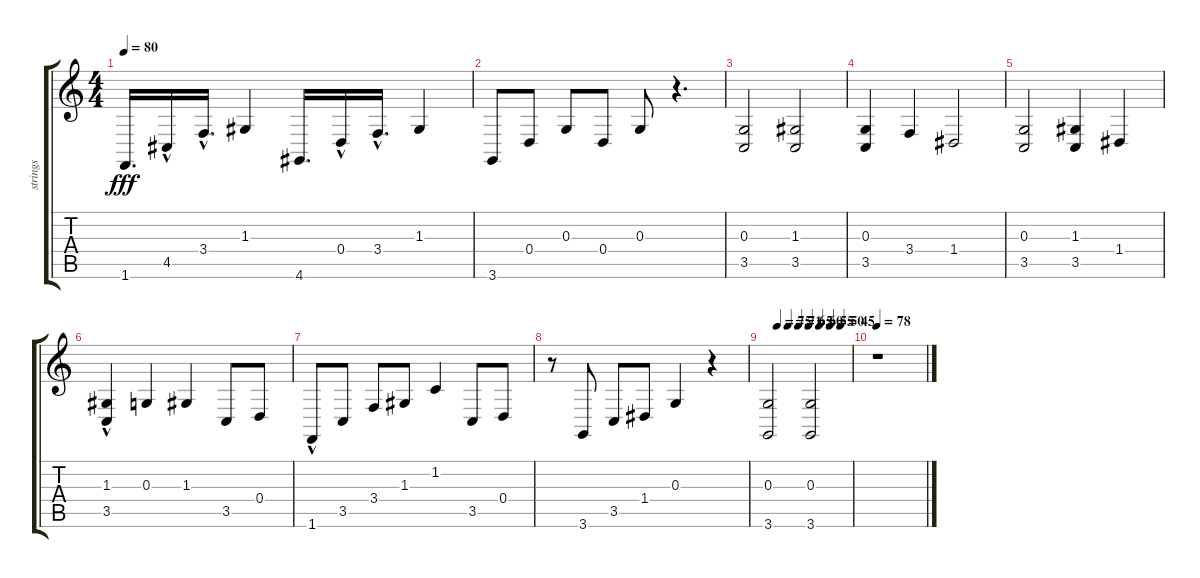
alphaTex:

\track ("strings" "strings") {instrument stringensemble1}
\staff {score tabs}
\tuning (E4 B3 G3 D3 A2 E2) {hide}
\ts (4 4)
\tempo 80
\clef g2
\ks c
1.6.16{d dy fff} 4.5{hac}.16 3.4{hac}.16{d} 1.3.4 4.6.16{d} 0.4{hac}.16 3.4{hac}.16{d} 1.3.4 |
3.6.8 0.4.8 0.3.8 0.4.8 0.3.8 r.4{d} |
(0.3 3.5).2 (1.3 3.5).2 |
(0.3 3.5).4 3.4.4 1.4.2 |
(0.3 3.5).2 (1.3 3.5).4 1.4.4 |
(1.3 3.5{hac}).4 0.3.4 1.3.4 3.5.8 0.4.8 |
1.6{hac}.8 3.5.8 3.4.8 1.3.8 1.2.4 3.5.8 0.4.8 |
r.8 3.6.8 3.5.8 1.4.8 0.3.4 r.4 |
\tempo (75 0.125)
\tempo (71 0.25)
\tempo (65 0.375)
\tempo (60 0.5)
\tempo (55 0.625)
\tempo (50 0.75)
\tempo (45 0.875)
(0.3 3.6).2 (0.3 3.6).2 |
\tempo 78
r.1
